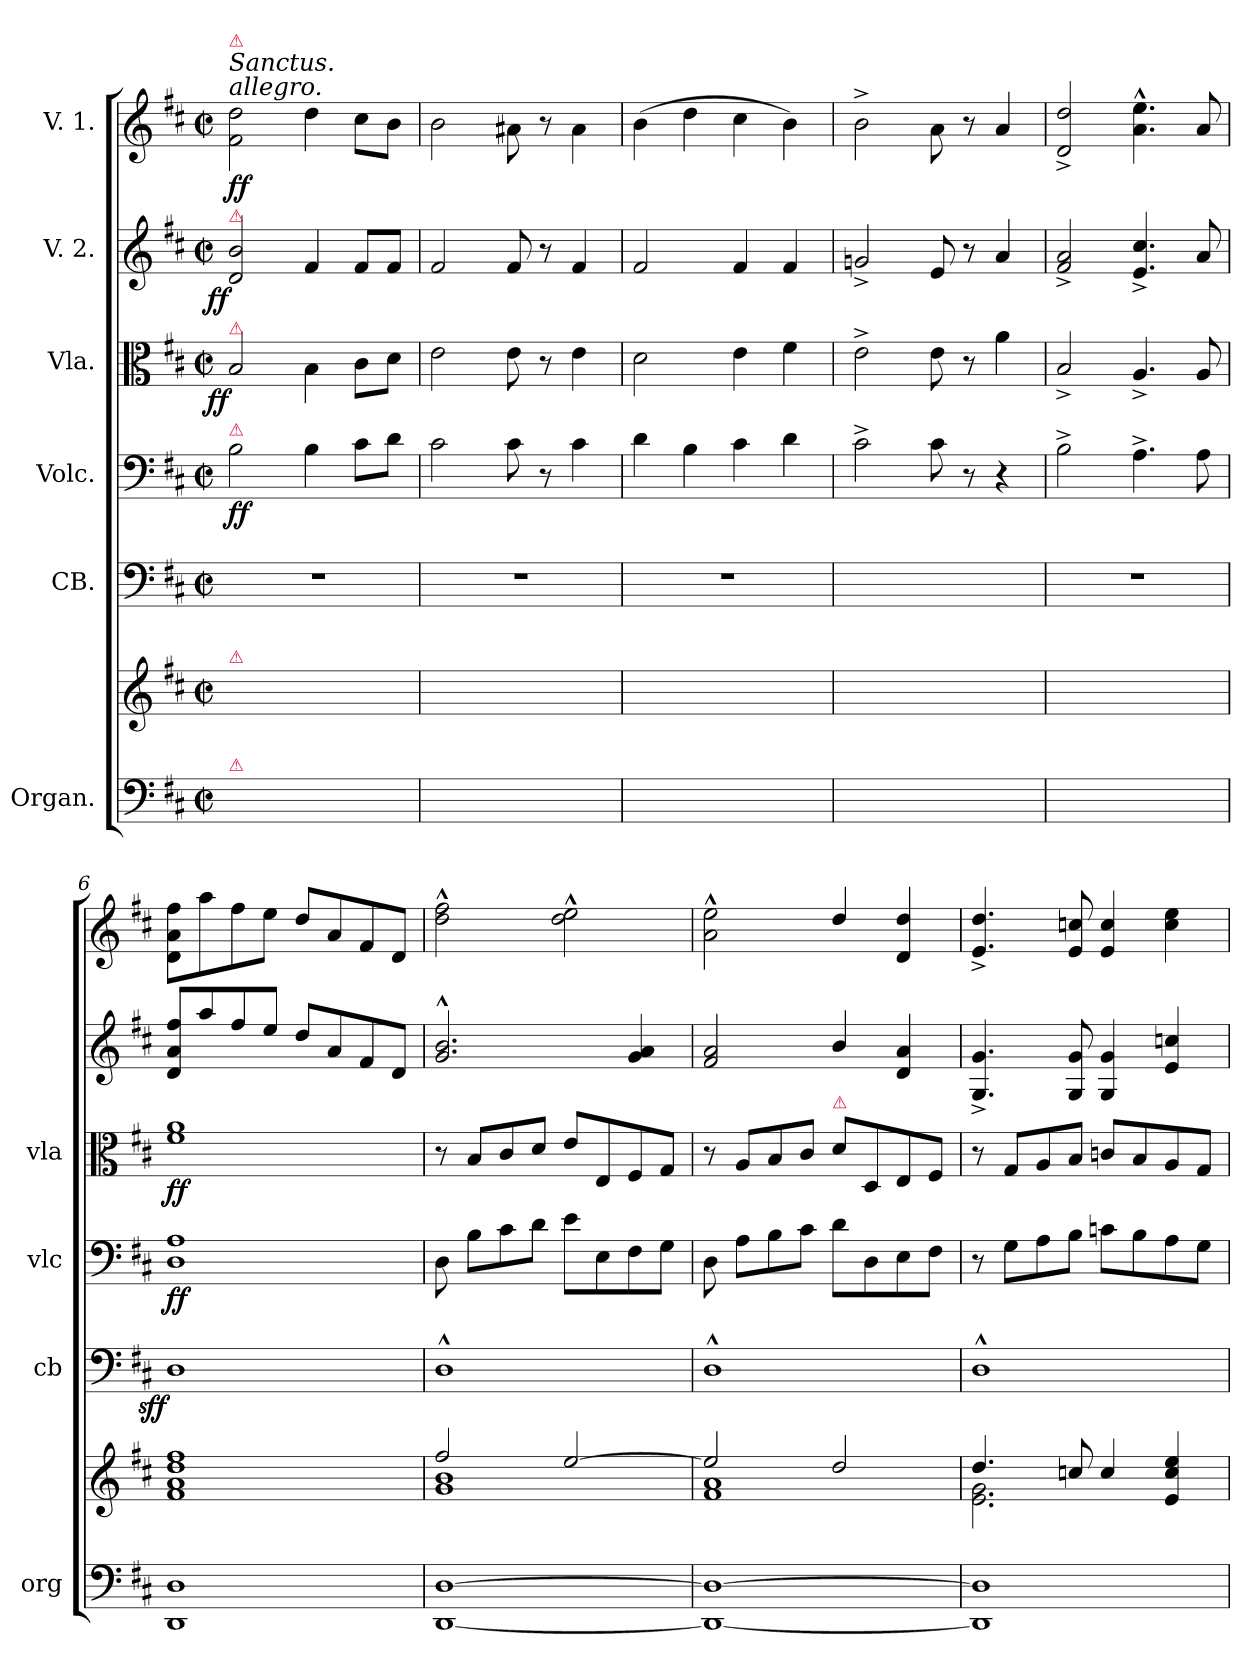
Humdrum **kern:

**kern	**kern	**kern	**dynam	**kern	**dynam	**kern	**dynam	**kern	**dynam	**kern	**dynam
*part6	*part6	*part5	*part5	*part4	*part4	*part3	*part3	*part2	*part2	*part1	*part1
*staff7	*staff6	*staff5	*staff5	*staff4	*staff4	*staff3	*staff3	*staff2	*staff2	*staff1	*staff1
*I"Organ.	*	*I"CB.	*	*I"Volc.	*	*I"Vla.	*	*I"V. 2.	*	*I"V. 1.	*
*I'org	*	*I'cb	*	*I'vlc	*	*I'vla	*	*	*	*	*
*clefF4	*clefG2	*clefF4	*	*clefF4	*	*clefC3	*	*clefG2	*	*clefG2	*
*k[f#c#]	*k[f#c#]	*k[f#c#]	*	*k[f#c#]	*	*k[f#c#]	*	*k[f#c#]	*	*k[f#c#]	*
*D:	*D:	*D:	*	*D:	*	*D:	*	*D:	*	*D:	*
*M2/2	*M2/2	*M2/2	*	*M2/2	*	*M2/2	*	*M2/2	*	*M2/2	*
*met(c|)	*met(c|)	*met(c|)	*	*met(c|)	*	*met(c|)	*	*met(c|)	*	*met(c|)	*
=1	=1	=1	=1	=1	=1	=1	=1	=1	=1	=1	=1
!	!	!	!	!	!	!	!	!	!	!LO:TX:a:i:t=allegro.	!
!	!	!	!	!	!	!	!	!	!	!LO:TX:a:i:t=Sanctus.	!
!	!	!	!	!	!	!	!	!	!	!LO:TX:a:color=crimson:t=⚠	!
!	!	!	!	!	!	!	!	!LO:TX:a:color=crimson:t=⚠	!	!	!
!	!	!	!	!	!	!LO:TX:a:color=crimson:t=⚠	!	!	!	!	!
!	!	!	!	!LO:TX:a:color=crimson:t=⚠	!	!	!	!	!	!	!
!	!LO:TX:a:color=crimson:t=⚠	!	!	!	!	!	!	!	!	!	!
!LO:TX:a:color=crimson:t=⚠	!	!	!	!	!	!	!	!	!	!	!
!	!	!	!	!	!	!	!LO:DY:rj	!	!LO:DY:rj	!	!
1ryy	1ryy	1r	.	2B\	ff	2B/	ff	2d/ 2b/	ff	2f#\ 2dd\	ff
.	.	.	.	4B\	.	4B\	.	4f#/	.	4dd\	.
.	.	.	.	8c#\L	.	8c#\L	.	8f#/L	.	8cc#\L	.
.	.	.	.	8d\J	.	8d\J	.	8f#/J	.	8b\J	.
=2	=2	=2	=2	=2	=2	=2	=2	=2	=2	=2	=2
1ryy	1ryy	1r	.	2c#\	.	2e\	.	2f#/	.	2b\	.
.	.	.	.	8c#\	.	8e\	.	8f#/	.	8a#X\	.
.	.	.	.	8r	.	8r	.	8r	.	8r	.
.	.	.	.	4c#\	.	4e\	.	4f#/	.	4a#\	.
=3	=3	=3	=3	=3	=3	=3	=3	=3	=3	=3	=3
1ryy	1ryy	1r	.	4d\	.	2d\	.	2f#/	.	(>4b\	.
.	.	.	.	4B\	.	.	.	.	.	4dd\	.
.	.	.	.	4c#\	.	4e\	.	4f#/	.	4cc#\	.
.	.	.	.	4d\	.	4f#\	.	4f#/	.	4b\)	.
=4	=4	=4	=4	=4	=4	=4	=4	=4	=4	=4	=4
1ryy	1ryy	1ryy	.	2c#^>\	.	2e^>\	.	2gn^</	.	2b^>\	.
.	.	.	.	8c#\	.	8e\	.	8e/	.	8a\	.
.	.	.	.	8r	.	8r	.	8r	.	8r	.
.	.	.	.	4r	.	4a\	.	4a/	.	4a/	.
=5	=5	=5	=5	=5	=5	=5	=5	=5	=5	=5	=5
1ryy	1ryy	1r	.	2B^>\	.	2B^</	.	2f#^</ 2a^</	.	2d^</ 2dd^</	.
.	.	.	.	4.A^>\	.	4.A^</	.	4.e^>/ 4.cc#^>/	.	4.a^^>\ 4.ee^^>\	.
.	.	.	.	8A\	.	8A/	.	8a/	.	8a/	.
=6	=6	=6	=6	=6	=6	=6	=6	=6	=6	=6	=6
!	!	!	!LO:DY:rj	!	!	!	!	!	!	!	!
1DD 1D	1f# 1a 1dd 1ff#	1D	sff	1D 1A	ff	1f# 1a	ff	8d/ 8a/ 8ff#/L	.	8d\ 8a\ 8ff#\L	.
.	.	.	.	.	.	.	.	8aa/	.	8aa\	.
.	.	.	.	.	.	.	.	8ff#/	.	8ff#\	.
.	.	.	.	.	.	.	.	8ee/J	.	8ee\J	.
.	.	.	.	.	.	.	.	8dd/L	.	8dd/L	.
.	.	.	.	.	.	.	.	8a/	.	8a/	.
.	.	.	.	.	.	.	.	8f#/	.	8f#/	.
.	.	.	.	.	.	.	.	8d/J	.	8d/J	.
=7	=7	=7	=7	=7	=7	=7	=7	=7	=7	=7	=7
*	*^	*	*	*	*	*	*	*	*	*	*
[>1DD [>1D	2ff#/	1g 1b	1D^^>	.	8D\	.	8r	.	2.g^^>/ 2.b^^>/	.	2dd^^>\ 2ff#^^>\	.
.	.	.	.	.	8B\L	.	8B/L	.	.	.	.	.
.	.	.	.	.	8c#\	.	8c#/	.	.	.	.	.
.	.	.	.	.	8d\J	.	8d/J	.	.	.	.	.
.	[2ee/	.	.	.	8e\L	.	8e/L	.	.	.	2dd^^>\ 2ee^^>\	.
.	.	.	.	.	8E\	.	8E/	.	.	.	.	.
.	.	.	.	.	8F#\	.	8F#/	.	4g/ 4a/	.	.	.
.	.	.	.	.	8G\J	.	8G/J	.	.	.	.	.
=8	=8	=8	=8	=8	=8	=8	=8	=8	=8	=8	=8	=8
1DD_ 1D_	2ee/]	1f# 1a	1D^^>	.	8D\	.	8r	.	2f#/ 2a/	.	2a^^>\ 2ee^^>\	.
.	.	.	.	.	8A\L	.	8A/L	.	.	.	.	.
.	.	.	.	.	8B\	.	8B/	.	.	.	.	.
.	.	.	.	.	8c#\J	.	8c#/J	.	.	.	.	.
!	!	!	!	!	!	!	!LO:TX:a:color=crimson:t=⚠	!	!	!	!	!
.	2dd/	.	.	.	8d\L	.	8d\L	.	4b/	.	4dd/	.
.	.	.	.	.	8D\	.	8D/	.	.	.	.	.
.	.	.	.	.	8E\	.	8E/	.	4d/ 4a/	.	4d/ 4dd/	.
.	.	.	.	.	8F#\J	.	8F#/J	.	.	.	.	.
=9	=9	=9	=9	=9	=9	=9	=9	=9	=9	=9	=9	=9
1DD] 1D]	4.dd/	2.e\ 2.g\	1D^^>	.	8r	.	8r	.	4.G^</ 4.g^</	.	4.e^</ 4.dd^</	.
.	.	.	.	.	8G\L	.	8G/L	.	.	.	.	.
.	.	.	.	.	8A\	.	8A/	.	.	.	.	.
.	8ccn/	.	.	.	8B\J	.	8B/J	.	8G/ 8g/	.	8e/ 8ccn/	.
.	4cc/	.	.	.	8cn\L	.	8cn/L	.	4G/ 4g/	.	4e/ 4cc/	.
.	.	.	.	.	8B\	.	8B/	.	.	.	.	.
.	4e/ 4cc/ 4ee/	4rFyy	.	.	8A\	.	8A/	.	4e/ 4ccn/	.	4cc\ 4ee\	.
.	.	.	.	.	8G\J	.	8G/J	.	.	.	.	.
*	*v	*v	*	*	*	*	*	*	*	*	*	*
=	=	=	=	=	=	=	=	=	=	=	=
*-	*-	*-	*-	*-	*-	*-	*-	*-	*-	*-	*-
